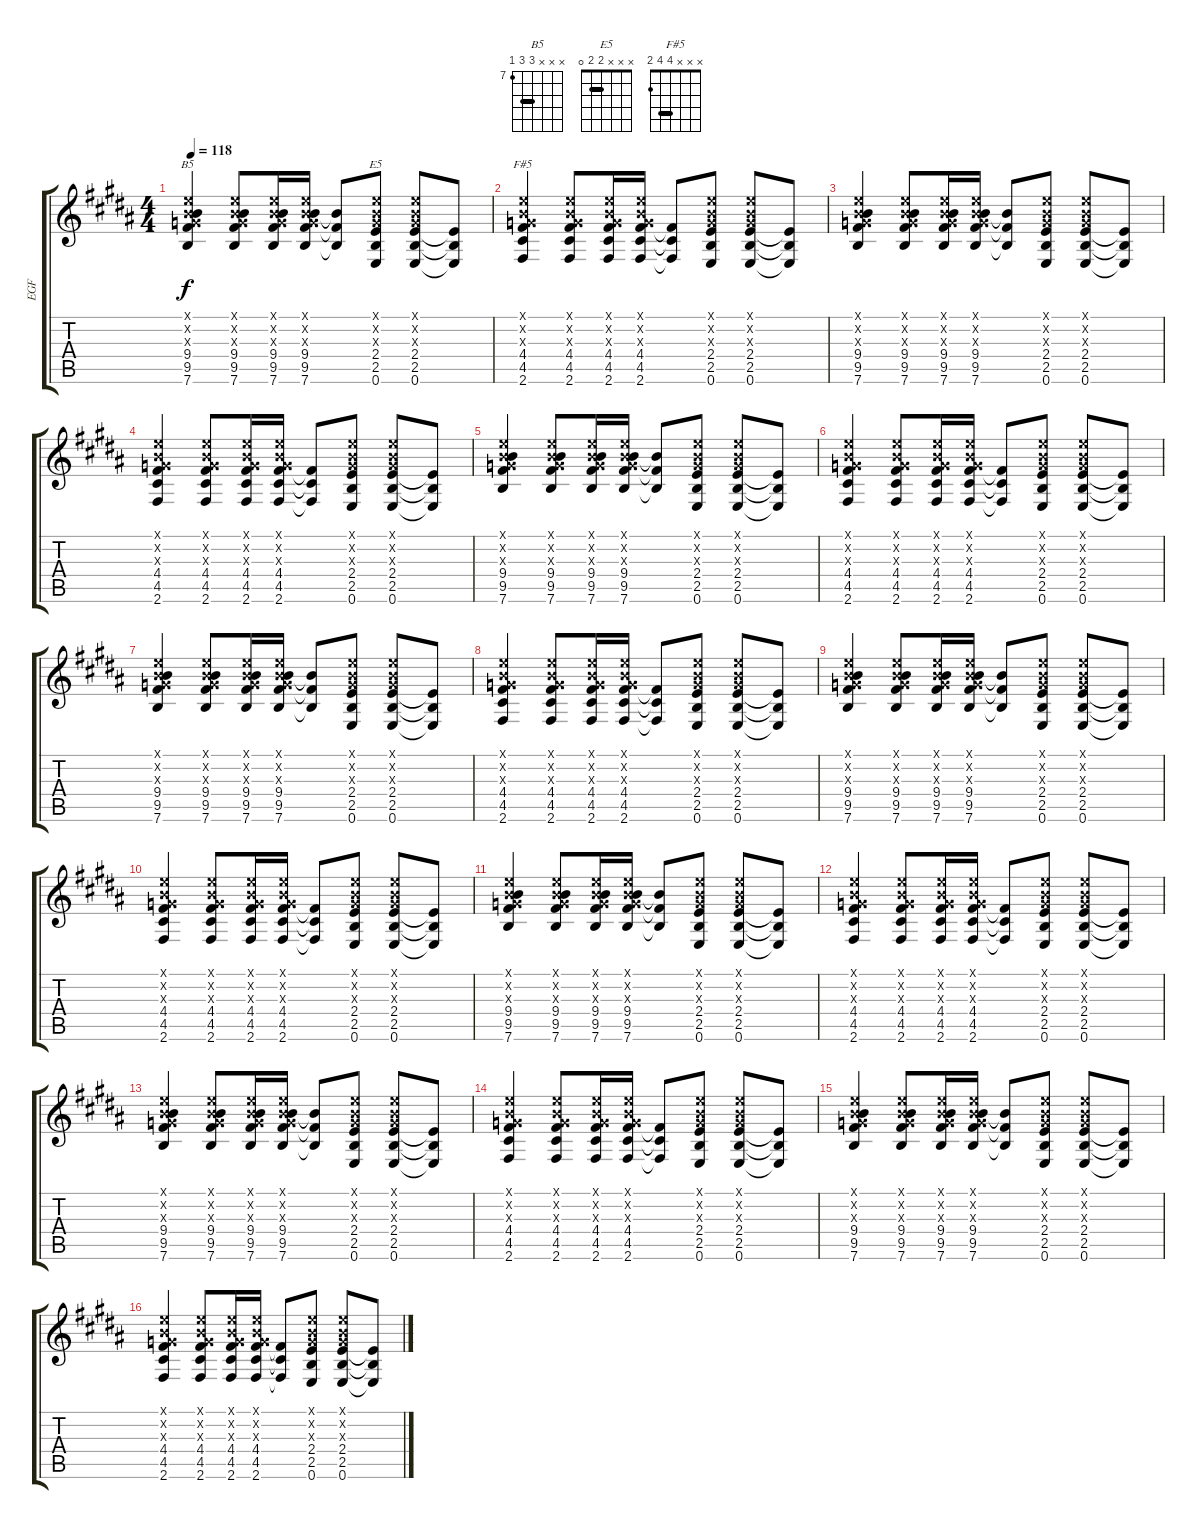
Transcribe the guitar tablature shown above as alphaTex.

\track ("EGF" "EGF") {instrument distortionguitar}
\staff {score tabs}
\tuning (E4 B3 G3 D3 A2 E2) {hide}
\chord ("B5" x x x 9 9 7) {firstfret 7 barre 9}
\chord ("E5" x x x 2 2 0) {barre 2}
\chord ("F#5" x x x 4 4 2) {barre 4}
\ts (4 4)
\tempo 118
\clef g2
\ks b
(0.1{x} 0.2{x} 0.3{x} 9.4 9.5 7.6).4{ch "B5" dy f} (0.1{x} 0.2{x} 0.3{x} 9.4 9.5 7.6).8 (0.1{x} 0.2{x} 0.3{x} 9.4 9.5 7.6).16 (0.1{x} 0.2{x} 0.3{x} 9.4 9.5 7.6).16 (9.4{t} 9.5{t} 7.6{t}).8 (0.1{x} 0.2{x} 0.3{x} 2.4 2.5 0.6).8{ch "E5"} (0.1{x} 0.2{x} 0.3{x} 2.4 2.5 0.6).8 (2.4{t} 2.5{t} 0.6{t}).8 |
(0.1{x} 0.2{x} 0.3{x} 4.4 4.5 2.6).4{ch "F#5"} (0.1{x} 0.2{x} 0.3{x} 4.4 4.5 2.6).8 (0.1{x} 0.2{x} 0.3{x} 4.4 4.5 2.6).16 (0.1{x} 0.2{x} 0.3{x} 4.4 4.5 2.6).16 (4.4{t} 4.5{t} 2.6{t}).8 (0.1{x} 0.2{x} 0.3{x} 2.4 2.5 0.6).8 (0.1{x} 0.2{x} 0.3{x} 2.4 2.5 0.6).8 (2.4{t} 2.5{t} 0.6{t}).8 |
(0.1{x} 0.2{x} 0.3{x} 9.4 9.5 7.6).4 (0.1{x} 0.2{x} 0.3{x} 9.4 9.5 7.6).8 (0.1{x} 0.2{x} 0.3{x} 9.4 9.5 7.6).16 (0.1{x} 0.2{x} 0.3{x} 9.4 9.5 7.6).16 (9.4{t} 9.5{t} 7.6{t}).8 (0.1{x} 0.2{x} 0.3{x} 2.4 2.5 0.6).8 (0.1{x} 0.2{x} 0.3{x} 2.4 2.5 0.6).8 (2.4{t} 2.5{t} 0.6{t}).8 |
(0.1{x} 0.2{x} 0.3{x} 4.4 4.5 2.6).4 (0.1{x} 0.2{x} 0.3{x} 4.4 4.5 2.6).8 (0.1{x} 0.2{x} 0.3{x} 4.4 4.5 2.6).16 (0.1{x} 0.2{x} 0.3{x} 4.4 4.5 2.6).16 (4.4{t} 4.5{t} 2.6{t}).8 (0.1{x} 0.2{x} 0.3{x} 2.4 2.5 0.6).8 (0.1{x} 0.2{x} 0.3{x} 2.4 2.5 0.6).8 (2.4{t} 2.5{t} 0.6{t}).8 |
(0.1{x} 0.2{x} 0.3{x} 9.4 9.5 7.6).4 (0.1{x} 0.2{x} 0.3{x} 9.4 9.5 7.6).8 (0.1{x} 0.2{x} 0.3{x} 9.4 9.5 7.6).16 (0.1{x} 0.2{x} 0.3{x} 9.4 9.5 7.6).16 (9.4{t} 9.5{t} 7.6{t}).8 (0.1{x} 0.2{x} 0.3{x} 2.4 2.5 0.6).8 (0.1{x} 0.2{x} 0.3{x} 2.4 2.5 0.6).8 (2.4{t} 2.5{t} 0.6{t}).8 |
(0.1{x} 0.2{x} 0.3{x} 4.4 4.5 2.6).4 (0.1{x} 0.2{x} 0.3{x} 4.4 4.5 2.6).8 (0.1{x} 0.2{x} 0.3{x} 4.4 4.5 2.6).16 (0.1{x} 0.2{x} 0.3{x} 4.4 4.5 2.6).16 (4.4{t} 4.5{t} 2.6{t}).8 (0.1{x} 0.2{x} 0.3{x} 2.4 2.5 0.6).8 (0.1{x} 0.2{x} 0.3{x} 2.4 2.5 0.6).8 (2.4{t} 2.5{t} 0.6{t}).8 |
(0.1{x} 0.2{x} 0.3{x} 9.4 9.5 7.6).4 (0.1{x} 0.2{x} 0.3{x} 9.4 9.5 7.6).8 (0.1{x} 0.2{x} 0.3{x} 9.4 9.5 7.6).16 (0.1{x} 0.2{x} 0.3{x} 9.4 9.5 7.6).16 (9.4{t} 9.5{t} 7.6{t}).8 (0.1{x} 0.2{x} 0.3{x} 2.4 2.5 0.6).8 (0.1{x} 0.2{x} 0.3{x} 2.4 2.5 0.6).8 (2.4{t} 2.5{t} 0.6{t}).8 |
(0.1{x} 0.2{x} 0.3{x} 4.4 4.5 2.6).4 (0.1{x} 0.2{x} 0.3{x} 4.4 4.5 2.6).8 (0.1{x} 0.2{x} 0.3{x} 4.4 4.5 2.6).16 (0.1{x} 0.2{x} 0.3{x} 4.4 4.5 2.6).16 (4.4{t} 4.5{t} 2.6{t}).8 (0.1{x} 0.2{x} 0.3{x} 2.4 2.5 0.6).8 (0.1{x} 0.2{x} 0.3{x} 2.4 2.5 0.6).8 (2.4{t} 2.5{t} 0.6{t}).8 |
(0.1{x} 0.2{x} 0.3{x} 9.4 9.5 7.6).4 (0.1{x} 0.2{x} 0.3{x} 9.4 9.5 7.6).8 (0.1{x} 0.2{x} 0.3{x} 9.4 9.5 7.6).16 (0.1{x} 0.2{x} 0.3{x} 9.4 9.5 7.6).16 (9.4{t} 9.5{t} 7.6{t}).8 (0.1{x} 0.2{x} 0.3{x} 2.4 2.5 0.6).8 (0.1{x} 0.2{x} 0.3{x} 2.4 2.5 0.6).8 (2.4{t} 2.5{t} 0.6{t}).8 |
(0.1{x} 0.2{x} 0.3{x} 4.4 4.5 2.6).4 (0.1{x} 0.2{x} 0.3{x} 4.4 4.5 2.6).8 (0.1{x} 0.2{x} 0.3{x} 4.4 4.5 2.6).16 (0.1{x} 0.2{x} 0.3{x} 4.4 4.5 2.6).16 (4.4{t} 4.5{t} 2.6{t}).8 (0.1{x} 0.2{x} 0.3{x} 2.4 2.5 0.6).8 (0.1{x} 0.2{x} 0.3{x} 2.4 2.5 0.6).8 (2.4{t} 2.5{t} 0.6{t}).8 |
(0.1{x} 0.2{x} 0.3{x} 9.4 9.5 7.6).4 (0.1{x} 0.2{x} 0.3{x} 9.4 9.5 7.6).8 (0.1{x} 0.2{x} 0.3{x} 9.4 9.5 7.6).16 (0.1{x} 0.2{x} 0.3{x} 9.4 9.5 7.6).16 (9.4{t} 9.5{t} 7.6{t}).8 (0.1{x} 0.2{x} 0.3{x} 2.4 2.5 0.6).8 (0.1{x} 0.2{x} 0.3{x} 2.4 2.5 0.6).8 (2.4{t} 2.5{t} 0.6{t}).8 |
(0.1{x} 0.2{x} 0.3{x} 4.4 4.5 2.6).4 (0.1{x} 0.2{x} 0.3{x} 4.4 4.5 2.6).8 (0.1{x} 0.2{x} 0.3{x} 4.4 4.5 2.6).16 (0.1{x} 0.2{x} 0.3{x} 4.4 4.5 2.6).16 (4.4{t} 4.5{t} 2.6{t}).8 (0.1{x} 0.2{x} 0.3{x} 2.4 2.5 0.6).8 (0.1{x} 0.2{x} 0.3{x} 2.4 2.5 0.6).8 (2.4{t} 2.5{t} 0.6{t}).8 |
(0.1{x} 0.2{x} 0.3{x} 9.4 9.5 7.6).4 (0.1{x} 0.2{x} 0.3{x} 9.4 9.5 7.6).8 (0.1{x} 0.2{x} 0.3{x} 9.4 9.5 7.6).16 (0.1{x} 0.2{x} 0.3{x} 9.4 9.5 7.6).16 (9.4{t} 9.5{t} 7.6{t}).8 (0.1{x} 0.2{x} 0.3{x} 2.4 2.5 0.6).8 (0.1{x} 0.2{x} 0.3{x} 2.4 2.5 0.6).8 (2.4{t} 2.5{t} 0.6{t}).8 |
(0.1{x} 0.2{x} 0.3{x} 4.4 4.5 2.6).4 (0.1{x} 0.2{x} 0.3{x} 4.4 4.5 2.6).8 (0.1{x} 0.2{x} 0.3{x} 4.4 4.5 2.6).16 (0.1{x} 0.2{x} 0.3{x} 4.4 4.5 2.6).16 (4.4{t} 4.5{t} 2.6{t}).8 (0.1{x} 0.2{x} 0.3{x} 2.4 2.5 0.6).8 (0.1{x} 0.2{x} 0.3{x} 2.4 2.5 0.6).8 (2.4{t} 2.5{t} 0.6{t}).8 |
(0.1{x} 0.2{x} 0.3{x} 9.4 9.5 7.6).4 (0.1{x} 0.2{x} 0.3{x} 9.4 9.5 7.6).8 (0.1{x} 0.2{x} 0.3{x} 9.4 9.5 7.6).16 (0.1{x} 0.2{x} 0.3{x} 9.4 9.5 7.6).16 (9.4{t} 9.5{t} 7.6{t}).8 (0.1{x} 0.2{x} 0.3{x} 2.4 2.5 0.6).8 (0.1{x} 0.2{x} 0.3{x} 2.4 2.5 0.6).8 (2.4{t} 2.5{t} 0.6{t}).8 |
(0.1{x} 0.2{x} 0.3{x} 4.4 4.5 2.6).4 (0.1{x} 0.2{x} 0.3{x} 4.4 4.5 2.6).8 (0.1{x} 0.2{x} 0.3{x} 4.4 4.5 2.6).16 (0.1{x} 0.2{x} 0.3{x} 4.4 4.5 2.6).16 (4.4{t} 4.5{t} 2.6{t}).8 (0.1{x} 0.2{x} 0.3{x} 2.4 2.5 0.6).8 (0.1{x} 0.2{x} 0.3{x} 2.4 2.5 0.6).8 (2.4{t} 2.5{t} 0.6{t}).8
